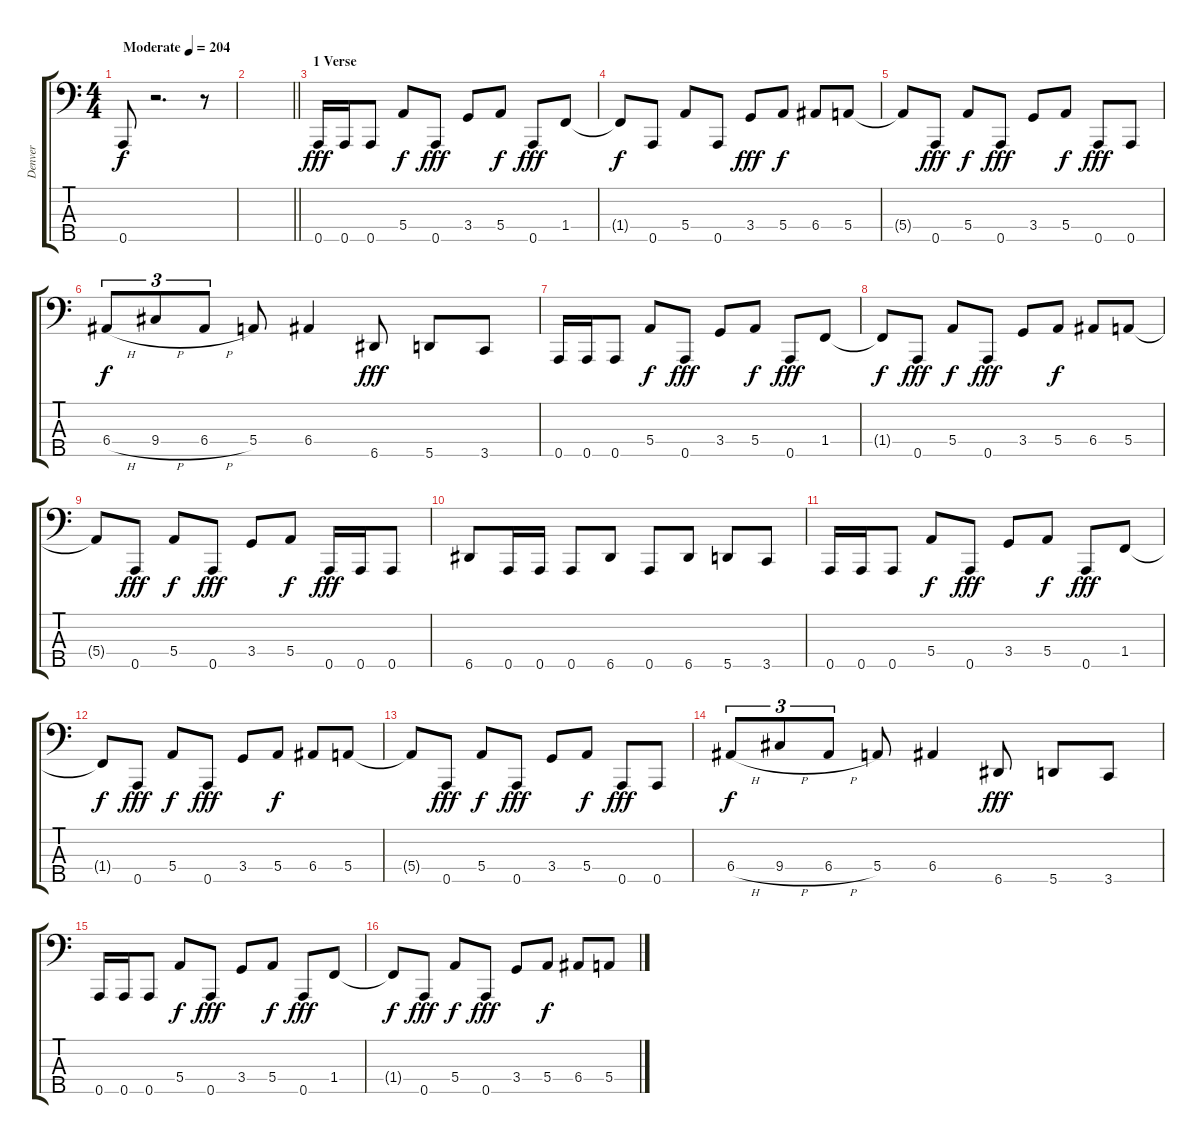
\track ("Denver" "Denver") {instrument electricbassfinger}
\staff {score tabs}
\tuning (G2 D2 A1 E1 A0) {hide}
\ts (4 4)
\tempo (204 "Moderate")
\clef f4
\ks c
0.5.8{dy f instrument electricbassfinger} r.2{d} r.8 |
\barLineRight lightlight
|
\section ("" "1 Verse")
0.5.16{dy fff} 0.5.16 0.5.8 5.4.8{dy f} 0.5.8{dy fff} 3.4.8 5.4.8{dy f} 0.5.8{dy fff} 1.4.8 |
1.4{t}.8{dy f} 0.5.8 5.4.8 0.5.8 3.4.8{dy fff} 5.4.8{dy f} 6.4.8 5.4.8 |
5.4{t}.8 0.5.8{dy fff} 5.4.8{dy f} 0.5.8{dy fff} 3.4.8 5.4.8{dy f} 0.5.8{dy fff} 0.5.8 |
6.4{h}.8{tu (3 2) dy f} 9.4{h}.8{tu (3 2)} 6.4{h}.8{tu (3 2)} 5.4.8 6.4.4 6.5.8{dy fff} 5.5.8 3.5.8 |
0.5.16 0.5.16 0.5.8 5.4.8{dy f} 0.5.8{dy fff} 3.4.8 5.4.8{dy f} 0.5.8{dy fff} 1.4.8 |
1.4{t}.8{dy f} 0.5.8{dy fff} 5.4.8{dy f} 0.5.8{dy fff} 3.4.8 5.4.8{dy f} 6.4.8 5.4.8 |
5.4{t}.8 0.5.8{dy fff} 5.4.8{dy f} 0.5.8{dy fff} 3.4.8 5.4.8{dy f} 0.5.16{dy fff} 0.5.16 0.5.8 |
6.5.8 0.5.16 0.5.16 0.5.8 6.5.8 0.5.8 6.5.8 5.5.8 3.5.8 |
0.5.16 0.5.16 0.5.8 5.4.8{dy f} 0.5.8{dy fff} 3.4.8 5.4.8{dy f} 0.5.8{dy fff} 1.4.8 |
1.4{t}.8{dy f} 0.5.8{dy fff} 5.4.8{dy f} 0.5.8{dy fff} 3.4.8 5.4.8{dy f} 6.4.8 5.4.8 |
5.4{t}.8 0.5.8{dy fff} 5.4.8{dy f} 0.5.8{dy fff} 3.4.8 5.4.8{dy f} 0.5.8{dy fff} 0.5.8 |
6.4{h}.8{tu (3 2) dy f} 9.4{h}.8{tu (3 2)} 6.4{h}.8{tu (3 2)} 5.4.8 6.4.4 6.5.8{dy fff} 5.5.8 3.5.8 |
0.5.16 0.5.16 0.5.8 5.4.8{dy f} 0.5.8{dy fff} 3.4.8 5.4.8{dy f} 0.5.8{dy fff} 1.4.8 |
1.4{t}.8{dy f} 0.5.8{dy fff} 5.4.8{dy f} 0.5.8{dy fff} 3.4.8 5.4.8{dy f} 6.4.8 5.4.8
